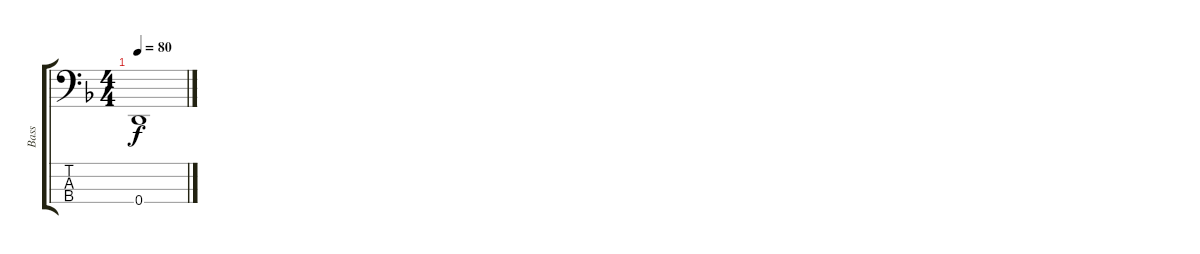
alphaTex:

\track ("Bass" "Bass") {instrument electricbassfinger}
\staff {score tabs}
\tuning (G2 D2 A1 D1) {hide}
\ts (4 4)
\tempo 80
\clef f4
\ks f
0.4{t}.1{dy f}
